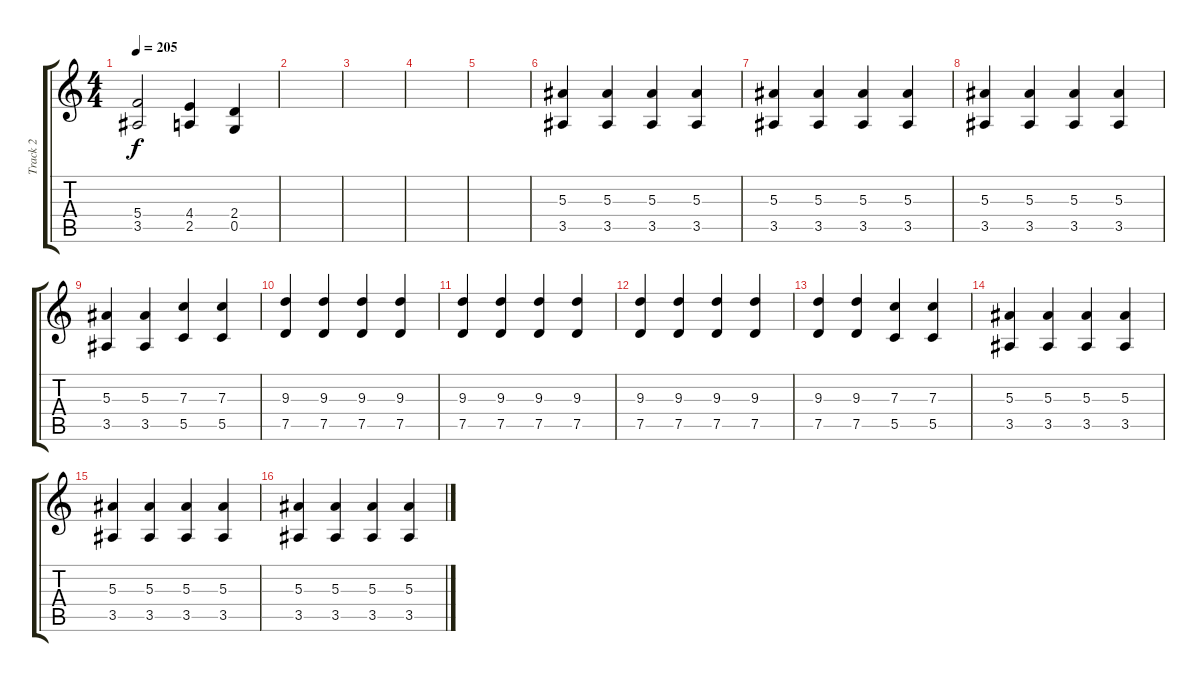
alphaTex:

\track ("Track 2" "Track 2") {instrument overdrivenguitar}
\staff {score tabs}
\tuning (D4 A3 F3 C3 G2 D2) {hide}
\ts (4 4)
\tempo 205
\clef g2
\ks c
(5.4 3.5).2{dy f} (4.4 2.5).4 (2.4 0.5).4 |
|
|
|
|
(5.3 3.5).4 (5.3 3.5).4 (5.3 3.5).4 (5.3 3.5).4 |
(5.3 3.5).4 (5.3 3.5).4 (5.3 3.5).4 (5.3 3.5).4 |
(5.3 3.5).4 (5.3 3.5).4 (5.3 3.5).4 (5.3 3.5).4 |
(5.3 3.5).4 (5.3 3.5).4 (7.3 5.5).4 (7.3 5.5).4 |
(9.3 7.5).4 (9.3 7.5).4 (9.3 7.5).4 (9.3 7.5).4 |
(9.3 7.5).4 (9.3 7.5).4 (9.3 7.5).4 (9.3 7.5).4 |
(9.3 7.5).4 (9.3 7.5).4 (9.3 7.5).4 (9.3 7.5).4 |
(9.3 7.5).4 (9.3 7.5).4 (7.3 5.5).4 (7.3 5.5).4 |
(5.3 3.5).4 (5.3 3.5).4 (5.3 3.5).4 (5.3 3.5).4 |
(5.3 3.5).4 (5.3 3.5).4 (5.3 3.5).4 (5.3 3.5).4 |
(5.3 3.5).4 (5.3 3.5).4 (5.3 3.5).4 (5.3 3.5).4
